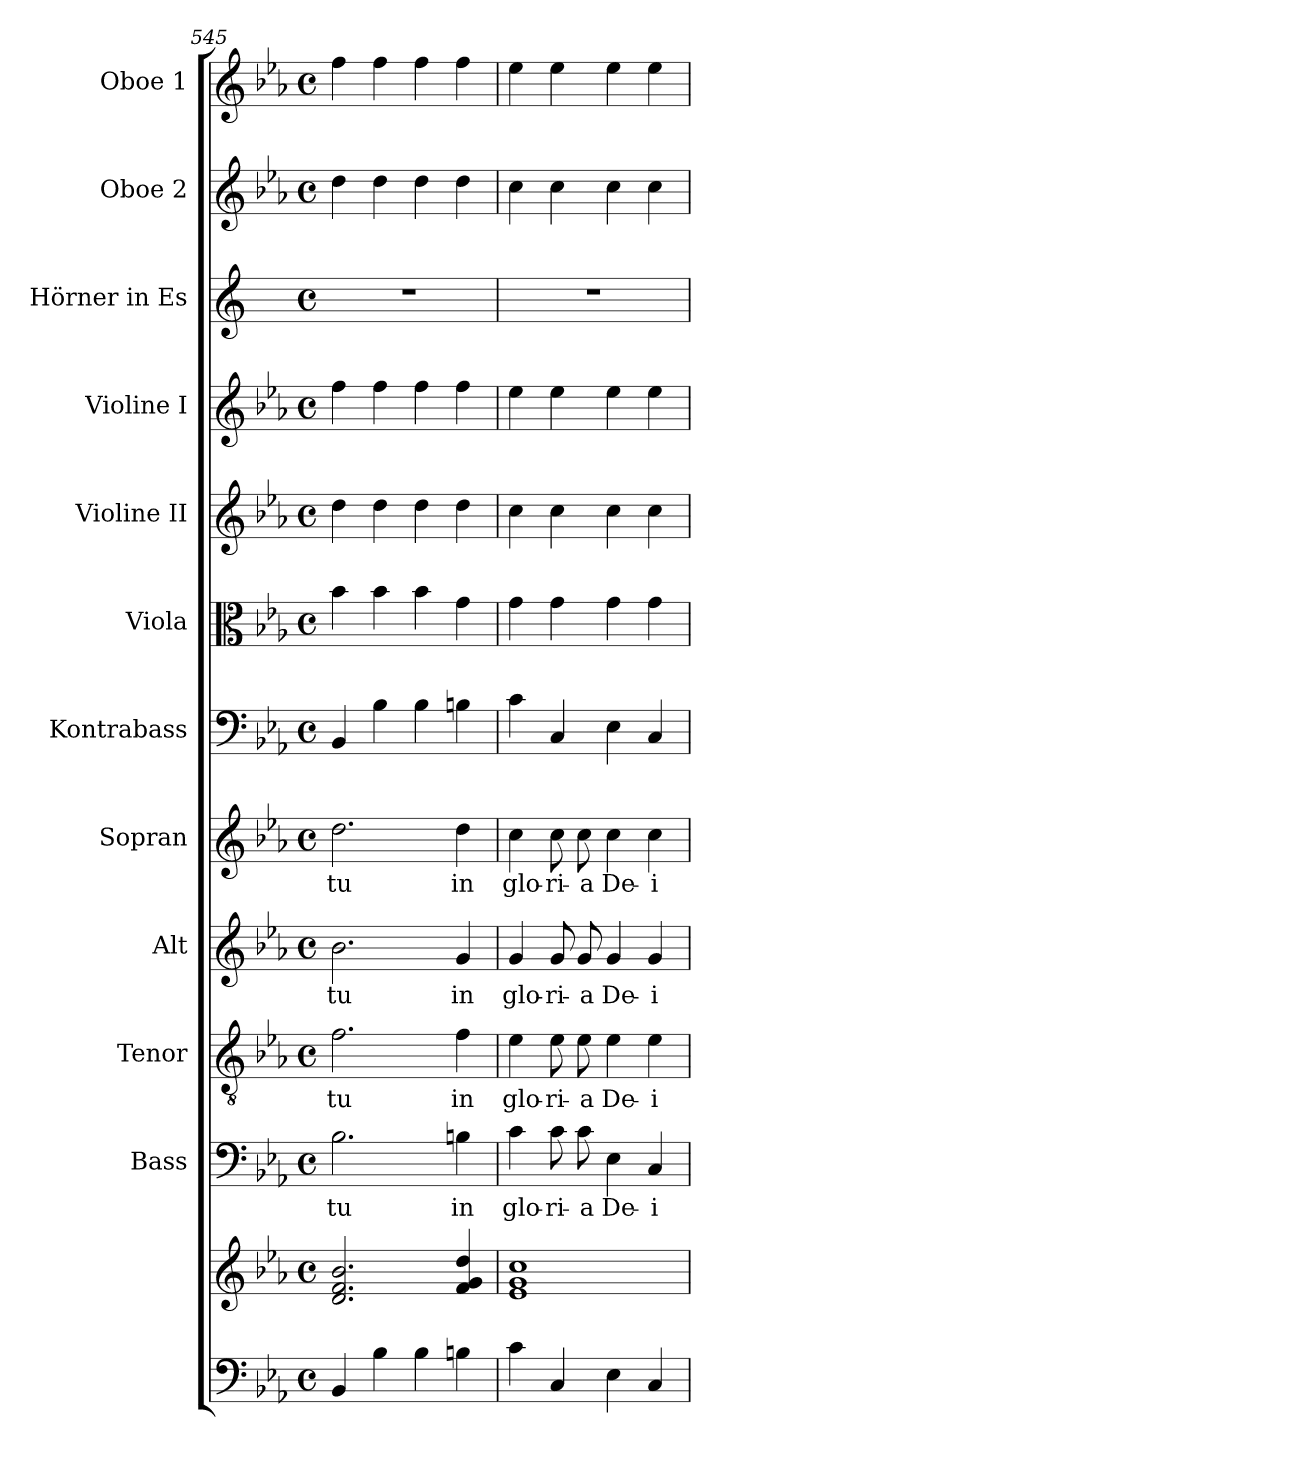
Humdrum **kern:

**kern	**kern	**kern	**text	**kern	**text	**kern	**text	**kern	**text	**kern	**kern	**kern	**kern	**kern	**kern	**kern
*part12	*part12	*part11	*part11	*part10	*part10	*part9	*part9	*part8	*part8	*part7	*part6	*part5	*part4	*part3	*part2	*part1
*staff13	*staff12	*staff11	*staff11	*staff10	*staff10	*staff9	*staff9	*staff8	*staff8	*staff7	*staff6	*staff5	*staff4	*staff3	*staff2	*staff1
*	*	*I"Bass	*	*I"Tenor	*	*I"Alt	*	*I"Sopran	*	*I"Kontrabass	*I"Viola	*I"Violine II	*I"Violine I	*I"Hörner in Es	*I"Oboe 2	*I"Oboe 1
*	*	*I'B.	*	*I'T.	*	*I'A.	*	*I'S.	*	*I'Kb.	*I'Vla.	*I'Vl. II	*I'Vl. I	*	*I'Ob. 2	*I'Ob. 1
!!LO:PB:g=z
*clefF4	*clefG2	*clefF4	*	*clefGv2	*	*clefG2	*	*clefG2	*	*clefF4	*clefC3	*clefG2	*clefG2	*clefG2	*clefG2	*clefG2
*	*	*	*	*	*	*	*	*	*	*ITrd7c12	*	*	*	*ITrd5c9	*	*
*k[b-e-a-]	*k[b-e-a-]	*k[b-e-a-]	*	*k[b-e-a-]	*	*k[b-e-a-]	*	*k[b-e-a-]	*	*k[b-e-a-]	*k[b-e-a-]	*k[b-e-a-]	*k[b-e-a-]	*k[b-e-a-]	*k[b-e-a-]	*k[b-e-a-]
*E-:	*E-:	*E-:	*	*E-:	*	*E-:	*	*E-:	*	*E-:	*E-:	*E-:	*E-:	*E-:	*E-:	*E-:
*M4/4	*M4/4	*M4/4	*	*M4/4	*	*M4/4	*	*M4/4	*	*M4/4	*M4/4	*M4/4	*M4/4	*M4/4	*M4/4	*M4/4
*met(c)	*met(c)	*met(c)	*	*met(c)	*	*met(c)	*	*met(c)	*	*met(c)	*met(c)	*met(c)	*met(c)	*met(c)	*met(c)	*met(c)
=545	=545	=545	=545	=545	=545	=545	=545	=545	=545	=545	=545	=545	=545	=545	=545	=545
!	!	!	!LO:LY:b	!	!LO:LY:b	!	!LO:LY:b	!	!LO:LY:b	!	!	!	!	!	!	!
4BB-/	2.d/ 2.f/ 2.b-/	2.B-\	-tu	2.f\	-tu	2.b-\	-tu	2.dd\	-tu	4BBB-/	4b-\	4dd\	4ff\	1r	4dd\	4ff\
4B-\	.	.	.	.	.	.	.	.	.	4BB-\	4b-\	4dd\	4ff\	.	4dd\	4ff\
4B-\	.	.	.	.	.	.	.	.	.	4BB-\	4b-\	4dd\	4ff\	.	4dd\	4ff\
!	!	!	!LO:LY:b	!	!LO:LY:b	!	!LO:LY:b	!	!LO:LY:b	!	!	!	!	!	!	!
4Bn\	4f/ 4g/ 4dd/	4Bn\	in	4f\	in	4g/	in	4dd\	in	4BBn\	4g\	4dd\	4ff\	.	4dd\	4ff\
=546	=546	=546	=546	=546	=546	=546	=546	=546	=546	=546	=546	=546	=546	=546	=546	=546
!	!	!	!LO:LY:b	!	!LO:LY:b	!	!LO:LY:b	!	!LO:LY:b	!	!	!	!	!	!	!
4c\	1e- 1g 1cc	4c\	glo-	4e-\	glo-	4g/	glo-	4cc\	glo-	4C\	4g\	4cc\	4ee-\	1r	4cc\	4ee-\
!	!	!	!LO:LY:b	!	!LO:LY:b	!	!LO:LY:b	!	!LO:LY:b	!	!	!	!	!	!	!
4C/	.	8c\	-ri-	8e-\	-ri-	8g/	-ri-	8cc\	-ri-	4CC/	4g\	4cc\	4ee-\	.	4cc\	4ee-\
!	!	!	!LO:LY:b	!	!LO:LY:b	!	!LO:LY:b	!	!LO:LY:b	!	!	!	!	!	!	!
.	.	8c\	-a	8e-\	-a	8g/	-a	8cc\	-a	.	.	.	.	.	.	.
!	!	!	!LO:LY:b	!	!LO:LY:b	!	!LO:LY:b	!	!LO:LY:b	!	!	!	!	!	!	!
4E-\	.	4E-\	De-	4e-\	De-	4g/	De-	4cc\	De-	4EE-\	4g\	4cc\	4ee-\	.	4cc\	4ee-\
!	!	!	!LO:LY:b	!	!LO:LY:b	!	!LO:LY:b	!	!LO:LY:b	!	!	!	!	!	!	!
4C/	.	4C/	-i	4e-\	-i	4g/	-i	4cc\	-i	4CC/	4g\	4cc\	4ee-\	.	4cc\	4ee-\
=	=	=	=	=	=	=	=	=	=	=	=	=	=	=	=	=
*-	*-	*-	*-	*-	*-	*-	*-	*-	*-	*-	*-	*-	*-	*-	*-	*-
